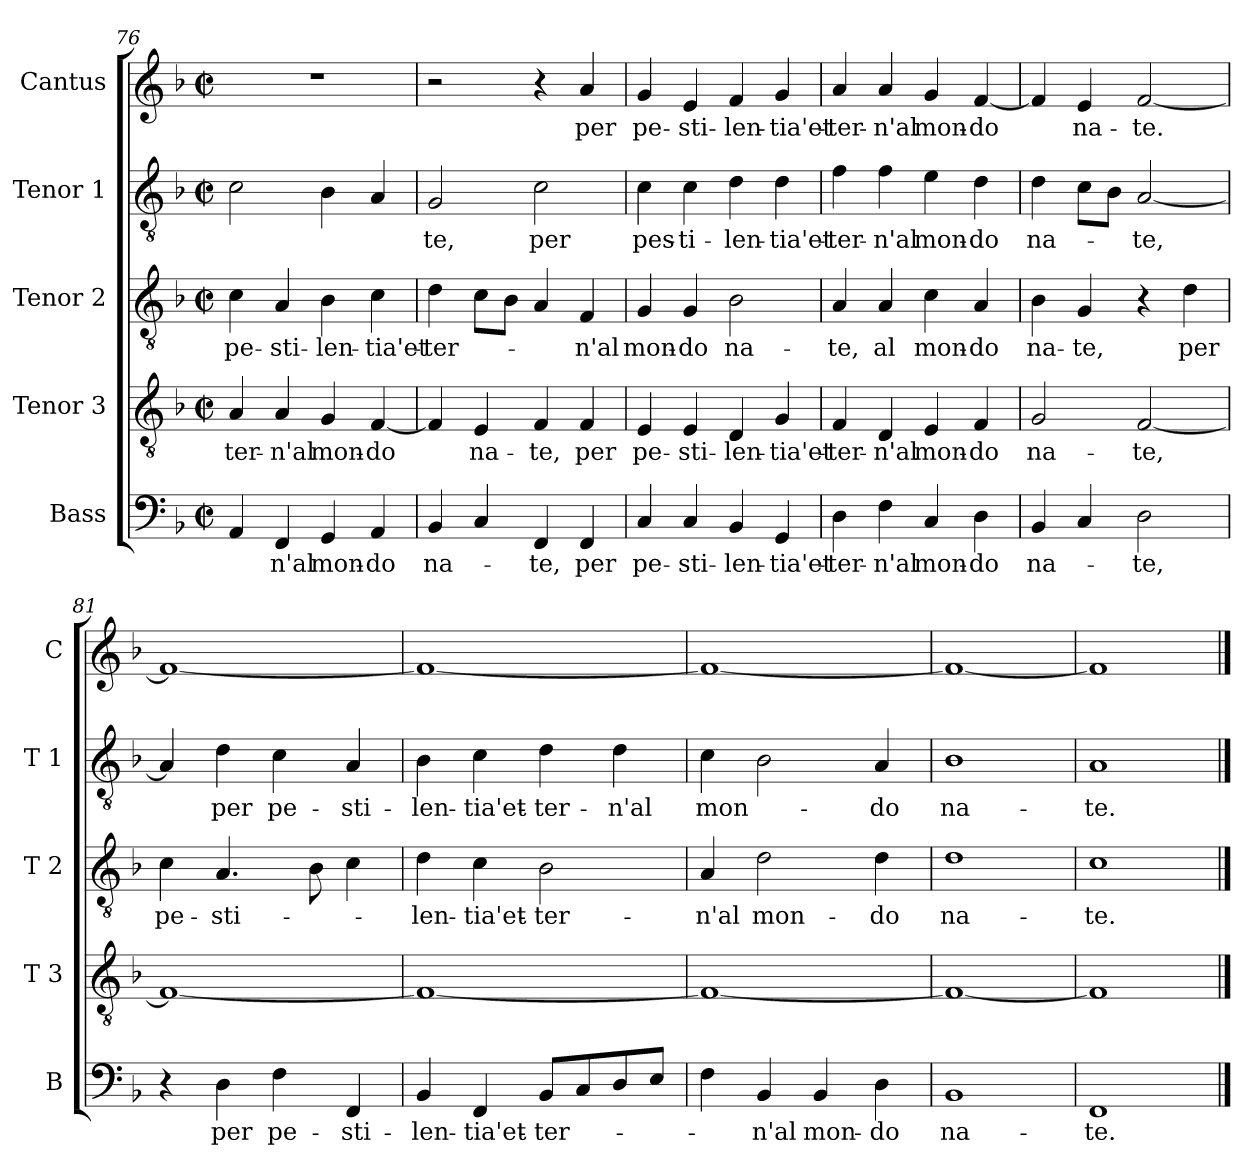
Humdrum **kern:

**kern	**text	**kern	**text	**kern	**text	**kern	**text	**kern	**text
*part5	*part5	*part4	*part4	*part3	*part3	*part2	*part2	*part1	*part1
*staff5	*staff5	*staff4	*staff4	*staff3	*staff3	*staff2	*staff2	*staff1	*staff1
*I"Bass	*	*I"Tenor 3	*	*I"Tenor 2	*	*I"Tenor 1	*	*I"Cantus	*
*I'B	*	*I'T 3	*	*I'T 2	*	*I'T 1	*	*I'C	*
!!LO:LB:g=z
*clefF4	*	*clefGv2	*	*clefGv2	*	*clefGv2	*	*clefG2	*
*k[b-]	*	*k[b-]	*	*k[b-]	*	*k[b-]	*	*k[b-]	*
*F:	*	*F:	*	*F:	*	*F:	*	*F:	*
*M2/2	*	*M2/2	*	*M2/2	*	*M2/2	*	*M2/2	*
*met(c|)	*	*met(c|)	*	*met(c|)	*	*met(c|)	*	*met(c|)	*
=76	=76	=76	=76	=76	=76	=76	=76	=76	=76
4AA/	.	4A/	-ter-	4c\	pe-	2c\	.	1r	.
4FF/	-n'al	4A/	-n'al	4A/	-sti-	.	.	.	.
4GG/	mon-	4G/	mon-	4B-\	-len-	4B-\	.	.	.
4AA/	-do	[4F/	-do	4c\	-tia'et-	4A/	.	.	.
=77	=77	=77	=77	=77	=77	=77	=77	=77	=77
4BB-/	na-	4F/]	.	4d\	-ter-	2G/	-te,	2r	.
4C/	.	4E/	na-	8c\L	.	.	.	.	.
.	.	.	.	8B-\J	.	.	.	.	.
4FF/	-te,	4F/	-te,	4A/	.	2c\	per	4r	.
4FF/	per	4F/	per	4F/	-n'al	.	.	4a/	per
=78	=78	=78	=78	=78	=78	=78	=78	=78	=78
4C/	pe-	4E/	pe-	4G/	mon-	4c\	pes-	4g/	pe-
4C/	-sti-	4E/	-sti-	4G/	-do	4c\	-ti-	4e/	-sti-
4BB-/	-len-	4D/	-len-	2B-\	na-	4d\	-len-	4f/	-len-
4GG/	-tia'et-	4G/	-tia'et-	.	.	4d\	-tia'et-	4g/	-tia'et-
=79	=79	=79	=79	=79	=79	=79	=79	=79	=79
4D\	-ter-	4F/	-ter-	4A/	-te,	4f\	-ter-	4a/	-ter-
4F\	-n'al	4D/	-n'al	4A/	al	4f\	-n'al	4a/	-n'al
4C/	mon-	4E/	mon-	4c\	mon-	4e\	mon-	4g/	mon-
4D\	-do	4F/	-do	4A/	-do	4d\	-do	[4f/	-do
=80	=80	=80	=80	=80	=80	=80	=80	=80	=80
4BB-/	na-	2G/	na-	4B-\	na-	4d\	na-	4f/]	.
4C/	.	.	.	4G/	-te,	8c\L	.	4e/	na-
.	.	.	.	.	.	8B-\J	.	.	.
2D\	-te,	[2F/	-te,	4r	.	[2A/	-te,	[2f/	-te.
.	.	.	.	4d\	per	.	.	.	.
!!LO:LB:g=z
=81	=81	=81	=81	=81	=81	=81	=81	=81	=81
4r	.	1F_	.	4c\	pe-	4A/]	.	1f_	.
4D\	per	.	.	4.A/	-sti-	4d\	per	.	.
4F\	pe-	.	.	.	.	4c\	pe-	.	.
.	.	.	.	8B-\	.	.	.	.	.
4FF/	-sti-	.	.	4c\	.	4A/	-sti-	.	.
=82	=82	=82	=82	=82	=82	=82	=82	=82	=82
4BB-/	-len-	1F_	.	4d\	-len-	4B-\	-len-	1f_	.
4FF/	-tia'et-	.	.	4c\	-tia'et-	4c\	-tia'et-	.	.
8BB-/L	-ter-	.	.	2B-\	-ter-	4d\	-ter-	.	.
8C/	.	.	.	.	.	.	.	.	.
8D/	.	.	.	.	.	4d\	-n'al	.	.
8E/J	.	.	.	.	.	.	.	.	.
=83	=83	=83	=83	=83	=83	=83	=83	=83	=83
4F\	.	1F_	.	4A/	-n'al	4c\	mon-	1f_	.
4BB-/	-n'al	.	.	2d\	mon-	2B-\	.	.	.
4BB-/	mon-	.	.	.	.	.	.	.	.
4D\	-do	.	.	4d\	-do	4A/	-do	.	.
=84	=84	=84	=84	=84	=84	=84	=84	=84	=84
1BB-	na-	1F_	.	1d	na-	1B-	na-	1f_	.
=85	=85	=85	=85	=85	=85	=85	=85	=85	=85
1FF	-te.	1F]	.	1c	-te.	1A	-te.	1f]	.
==	==	==	==	==	==	==	==	==	==
*-	*-	*-	*-	*-	*-	*-	*-	*-	*-
